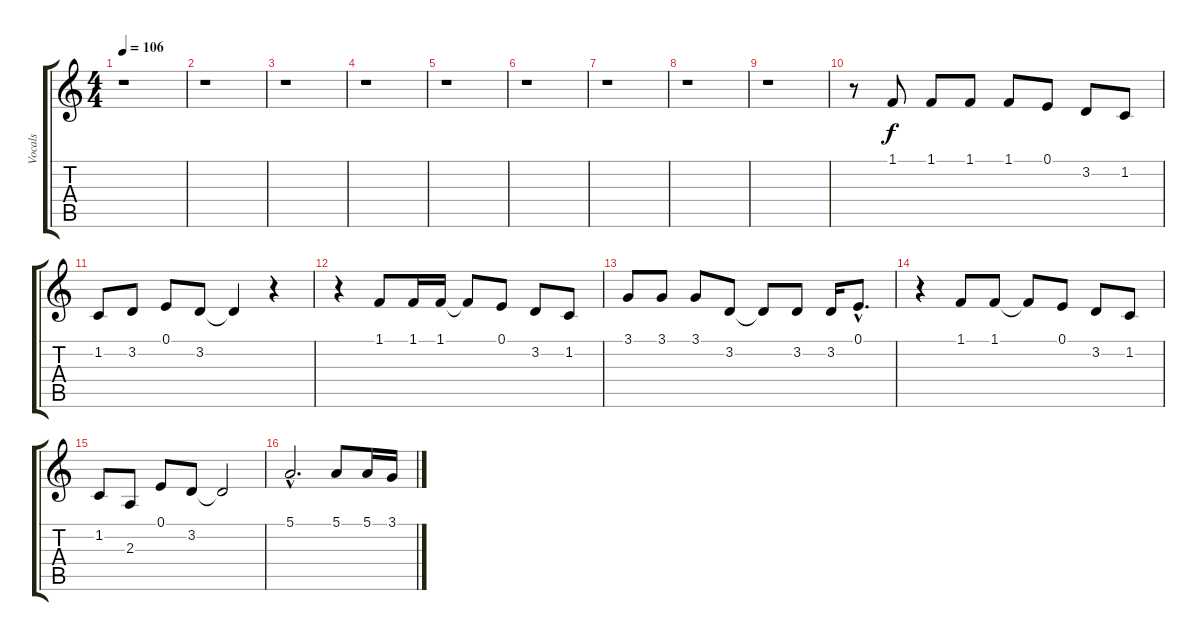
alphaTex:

\track ("Vocals" "Vocals") {instrument lead1square}
\staff {score tabs}
\tuning (E4 B3 G3 D3 A2 E2) {hide}
\ts (4 4)
\tempo 106
\clef g2
\ks c
r.1{dy f} |
r.1 |
r.1 |
r.1 |
r.1 |
r.1 |
r.1 |
r.1 |
r.1 |
r.8 1.1.8 1.1.8 1.1.8 1.1.8 0.1.8 3.2.8 1.2.8 |
1.2.8 3.2.8 0.1.8 3.2.8 3.2{t}.4 r.4 |
r.4 1.1.8 1.1.16 1.1.16 1.1{t}.8 0.1.8 3.2.8 1.2.8 |
3.1.8 3.1.8 3.1.8 3.2.8 3.2{t}.8 3.2.8 3.2.16 0.1{hac}.8{d} |
r.4 1.1.8 1.1.8 1.1{t}.8 0.1.8 3.2.8 1.2.8 |
1.2.8 2.3.8 0.1.8 3.2.8 3.2{t}.2 |
5.1{hac}.2{d} 5.1.8 5.1.16 3.1.16
